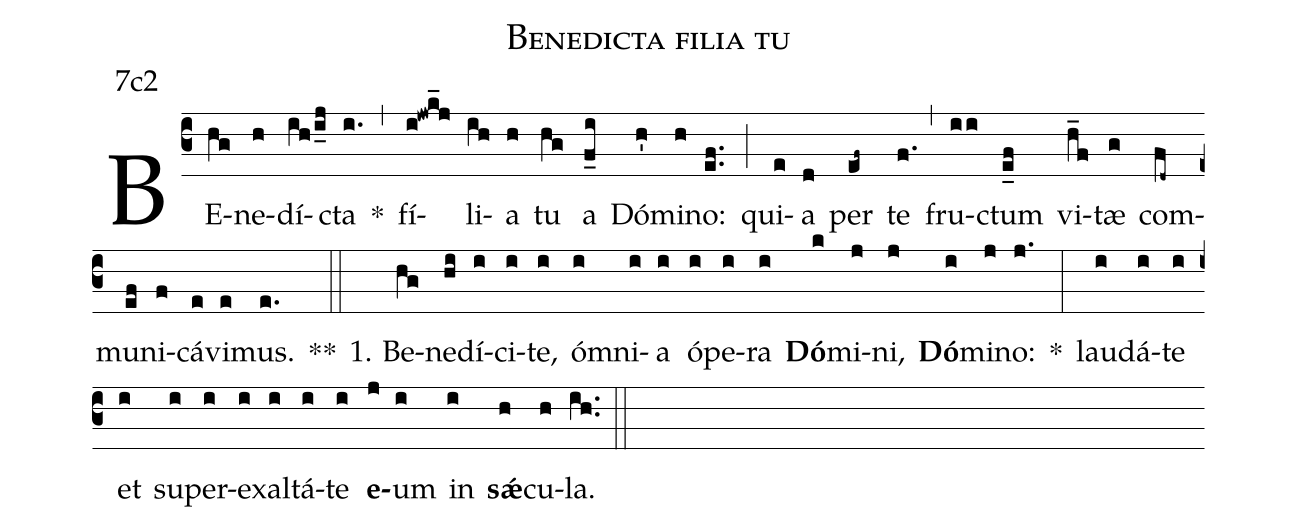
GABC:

name:Benedicta filia tu;
office-part:Antiphona;
mode:7;
annotation: 7c2;
%%
(c3) BE(hg)ne(h)dí(ih/i_j)cta(i.) *(,) fí(i!jwk_j)li(ih)a(h) tu(hg) a(f_i) Dó(h')mi(h)no:(ef..) (;) qui(e)a(d) per(ef~) te(f.) (,) fru(ii)ctum(e_f) vi(h_f)tæ(g) com(fd~)mu(ef)ni(f)cá(e)vi(e)mus.(e.) **(::)
1. Be(hg)ne(hi)dí(i)ci(i)te,(i) óm(i)ni(i)a(i) ó(i)pe(i)ra(i) <b>Dó</b>(k)mi(j)ni,(j) <b>Dó</b>(i)mi(j)no:(j.) *(:) lau(i)dá(i)te(i) et(i) su(i)per(i)ex(i)al(i)tá(i)te(i) <b>e</b>(j)um(i) in(i) <b>s<sp>'ae</sp></b>(h)cu(h)la.(ih..) (::)
